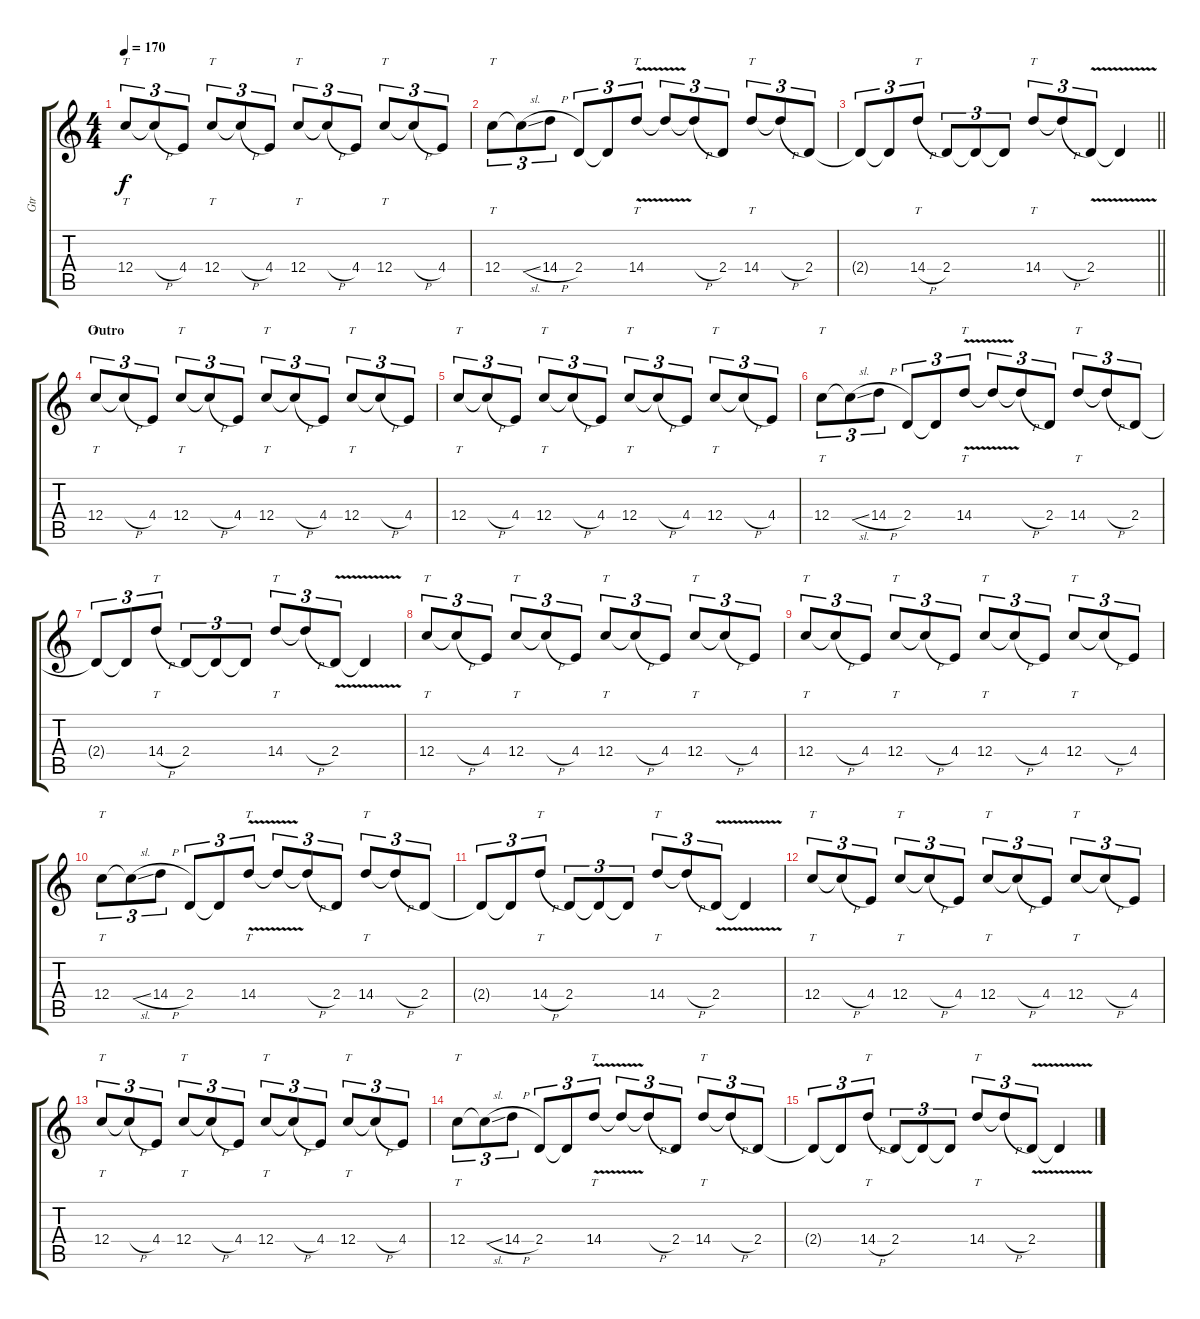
\track ("Gtr" "Gtr") {instrument distortionguitar}
\staff {score tabs}
\tuning (D4 A3 F3 C3 G2 D2) {hide}
\ts (4 4)
\tempo 170
\clef g2
\ks c
12.4.8{tt tu (3 2) dy f} 12.4{h t}.8{tu (3 2)} 4.4.8{tu (3 2)} 12.4.8{tt tu (3 2)} 12.4{h t}.8{tu (3 2)} 4.4.8{tu (3 2)} 12.4.8{tt tu (3 2)} 12.4{h t}.8{tu (3 2)} 4.4.8{tu (3 2)} 12.4.8{tt tu (3 2)} 12.4{h t}.8{tu (3 2)} 4.4.8{tu (3 2)} |
12.4.8{tt tu (3 2)} 12.4{sl t}.8{tu (3 2)} 14.4{h}.8{tu (3 2)} 2.4.8{tu (3 2)} 2.4{t}.8{tu (3 2)} 14.4{v}.8{tt tu (3 2)} 14.4{t}.8{tu (3 2)} 14.4{h t}.8{tu (3 2)} 2.4.8{tu (3 2)} 14.4.8{tt tu (3 2)} 14.4{h t}.8{tu (3 2)} 2.4.8{tu (3 2)} |
\barLineRight lightlight
2.4{t}.8{tu (3 2)} 2.4{t}.8{tu (3 2)} 14.4{h}.8{tt tu (3 2)} 2.4.8{tu (3 2)} 2.4{t}.8{tu (3 2)} 2.4{t}.8{tu (3 2)} 14.4.8{tt tu (3 2)} 14.4{h t}.8{tu (3 2)} 2.4{v}.8{tu (3 2)} 2.4{t}.4 |
\section ("" "Outro")
12.4.8{tt tu (3 2)} 12.4{h t}.8{tu (3 2)} 4.4.8{tu (3 2)} 12.4.8{tt tu (3 2)} 12.4{h t}.8{tu (3 2)} 4.4.8{tu (3 2)} 12.4.8{tt tu (3 2)} 12.4{h t}.8{tu (3 2)} 4.4.8{tu (3 2)} 12.4.8{tt tu (3 2)} 12.4{h t}.8{tu (3 2)} 4.4.8{tu (3 2)} |
12.4.8{tt tu (3 2)} 12.4{h t}.8{tu (3 2)} 4.4.8{tu (3 2)} 12.4.8{tt tu (3 2)} 12.4{h t}.8{tu (3 2)} 4.4.8{tu (3 2)} 12.4.8{tt tu (3 2)} 12.4{h t}.8{tu (3 2)} 4.4.8{tu (3 2)} 12.4.8{tt tu (3 2)} 12.4{h t}.8{tu (3 2)} 4.4.8{tu (3 2)} |
12.4.8{tt tu (3 2)} 12.4{sl t}.8{tu (3 2)} 14.4{h}.8{tu (3 2)} 2.4.8{tu (3 2)} 2.4{t}.8{tu (3 2)} 14.4{v}.8{tt tu (3 2)} 14.4{t}.8{tu (3 2)} 14.4{h t}.8{tu (3 2)} 2.4.8{tu (3 2)} 14.4.8{tt tu (3 2)} 14.4{h t}.8{tu (3 2)} 2.4.8{tu (3 2)} |
2.4{t}.8{tu (3 2)} 2.4{t}.8{tu (3 2)} 14.4{h}.8{tt tu (3 2)} 2.4.8{tu (3 2)} 2.4{t}.8{tu (3 2)} 2.4{t}.8{tu (3 2)} 14.4.8{tt tu (3 2)} 14.4{h t}.8{tu (3 2)} 2.4{v}.8{tu (3 2)} 2.4{t}.4 |
12.4.8{tt tu (3 2)} 12.4{h t}.8{tu (3 2)} 4.4.8{tu (3 2)} 12.4.8{tt tu (3 2)} 12.4{h t}.8{tu (3 2)} 4.4.8{tu (3 2)} 12.4.8{tt tu (3 2)} 12.4{h t}.8{tu (3 2)} 4.4.8{tu (3 2)} 12.4.8{tt tu (3 2)} 12.4{h t}.8{tu (3 2)} 4.4.8{tu (3 2)} |
12.4.8{tt tu (3 2)} 12.4{h t}.8{tu (3 2)} 4.4.8{tu (3 2)} 12.4.8{tt tu (3 2)} 12.4{h t}.8{tu (3 2)} 4.4.8{tu (3 2)} 12.4.8{tt tu (3 2)} 12.4{h t}.8{tu (3 2)} 4.4.8{tu (3 2)} 12.4.8{tt tu (3 2)} 12.4{h t}.8{tu (3 2)} 4.4.8{tu (3 2)} |
12.4.8{tt tu (3 2)} 12.4{sl t}.8{tu (3 2)} 14.4{h}.8{tu (3 2)} 2.4.8{tu (3 2)} 2.4{t}.8{tu (3 2)} 14.4{v}.8{tt tu (3 2)} 14.4{t}.8{tu (3 2)} 14.4{h t}.8{tu (3 2)} 2.4.8{tu (3 2)} 14.4.8{tt tu (3 2)} 14.4{h t}.8{tu (3 2)} 2.4.8{tu (3 2)} |
2.4{t}.8{tu (3 2)} 2.4{t}.8{tu (3 2)} 14.4{h}.8{tt tu (3 2)} 2.4.8{tu (3 2)} 2.4{t}.8{tu (3 2)} 2.4{t}.8{tu (3 2)} 14.4.8{tt tu (3 2)} 14.4{h t}.8{tu (3 2)} 2.4{v}.8{tu (3 2)} 2.4{t}.4 |
12.4.8{tt tu (3 2)} 12.4{h t}.8{tu (3 2)} 4.4.8{tu (3 2)} 12.4.8{tt tu (3 2)} 12.4{h t}.8{tu (3 2)} 4.4.8{tu (3 2)} 12.4.8{tt tu (3 2)} 12.4{h t}.8{tu (3 2)} 4.4.8{tu (3 2)} 12.4.8{tt tu (3 2)} 12.4{h t}.8{tu (3 2)} 4.4.8{tu (3 2)} |
12.4.8{tt tu (3 2)} 12.4{h t}.8{tu (3 2)} 4.4.8{tu (3 2)} 12.4.8{tt tu (3 2)} 12.4{h t}.8{tu (3 2)} 4.4.8{tu (3 2)} 12.4.8{tt tu (3 2)} 12.4{h t}.8{tu (3 2)} 4.4.8{tu (3 2)} 12.4.8{tt tu (3 2)} 12.4{h t}.8{tu (3 2)} 4.4.8{tu (3 2)} |
12.4.8{tt tu (3 2)} 12.4{sl t}.8{tu (3 2)} 14.4{h}.8{tu (3 2)} 2.4.8{tu (3 2)} 2.4{t}.8{tu (3 2)} 14.4{v}.8{tt tu (3 2)} 14.4{t}.8{tu (3 2)} 14.4{h t}.8{tu (3 2)} 2.4.8{tu (3 2)} 14.4.8{tt tu (3 2)} 14.4{h t}.8{tu (3 2)} 2.4.8{tu (3 2)} |
2.4{t}.8{tu (3 2)} 2.4{t}.8{tu (3 2)} 14.4{h}.8{tt tu (3 2)} 2.4.8{tu (3 2)} 2.4{t}.8{tu (3 2)} 2.4{t}.8{tu (3 2)} 14.4.8{tt tu (3 2)} 14.4{h t}.8{tu (3 2)} 2.4{v}.8{tu (3 2)} 2.4{t}.4
